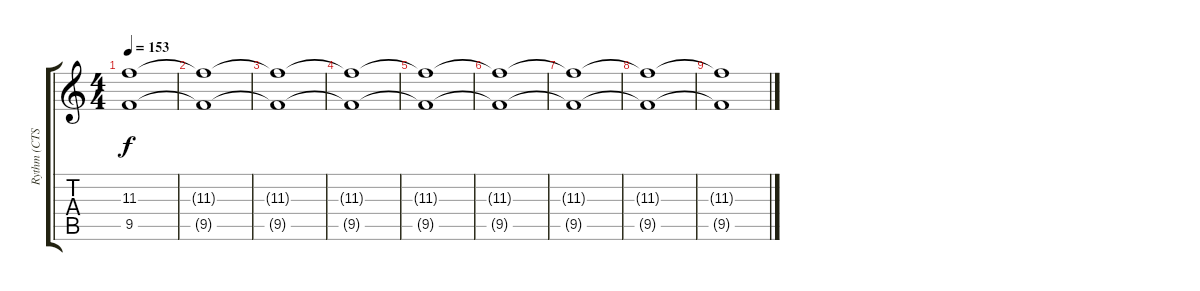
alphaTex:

\track ("Rythm (CTS) / Solo (IW)" "Rythm (CTS") {instrument overdrivenguitar}
\staff {score tabs}
\tuning (Eb4 Bb3 Gb3 Db3 Ab2 Db2) {hide}
\ts (4 4)
\tempo 153
\clef g2
\ks c
(11.3{t} 9.5{t}).1{dy f} |
(11.3{t} 9.5{t}).1 |
(11.3{t} 9.5{t}).1 |
(11.3{t} 9.5{t}).1 |
(11.3{t} 9.5{t}).1{volume 0} |
(11.3{t} 9.5{t}).1 |
(11.3{t} 9.5{t}).1 |
(11.3{t} 9.5{t}).1 |
(11.3{t} 9.5{t}).1
